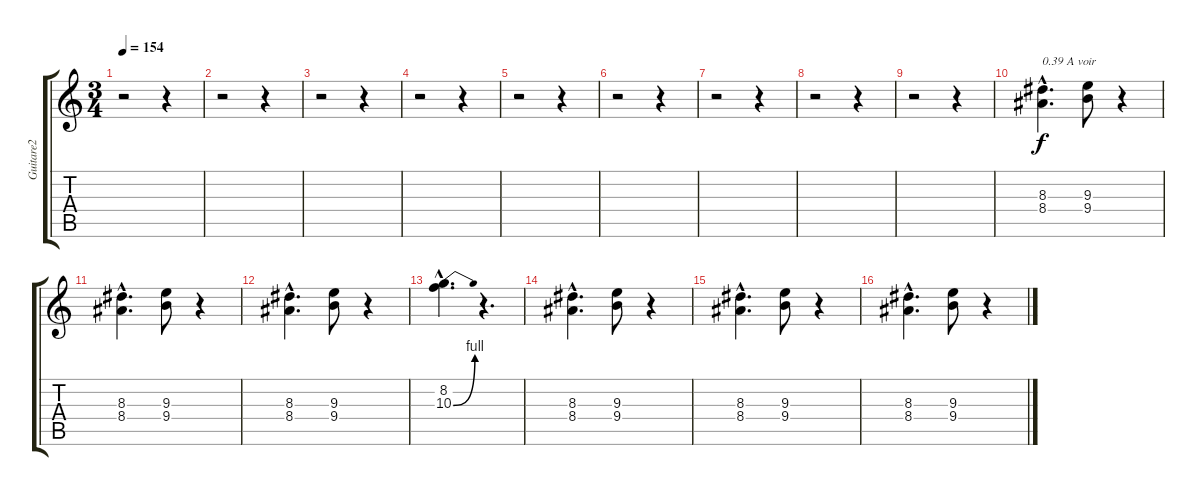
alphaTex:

\track ("Guitare2" "Guitare2") {instrument overdrivenguitar}
\staff {score tabs}
\tuning (E4 B3 G3 D3 A2 E2) {hide}
\ts (3 4)
\tempo 154
\clef g2
\ks c
r.2{dy f instrument overdrivenguitar} r.4 |
r.2 r.4 |
r.2 r.4 |
r.2 r.4 |
r.2 r.4 |
r.2 r.4 |
r.2 r.4 |
r.2 r.4 |
r.2 r.4 |
(8.3{hac} 8.4{hac}).4{d txt "0.39 A voir"} (9.3 9.4).8 r.4 |
(8.3{hac} 8.4{hac}).4{d} (9.3 9.4).8 r.4 |
(8.3{hac} 8.4{hac}).4{d} (9.3 9.4).8 r.4 |
(8.2{hac} 10.3{be (bend 0 0 60 4) hac}).4{d} r.4{d} |
(8.3{hac} 8.4{hac}).4{d} (9.3 9.4).8 r.4 |
(8.3{hac} 8.4{hac}).4{d} (9.3 9.4).8 r.4 |
(8.3{hac} 8.4{hac}).4{d} (9.3 9.4).8 r.4
